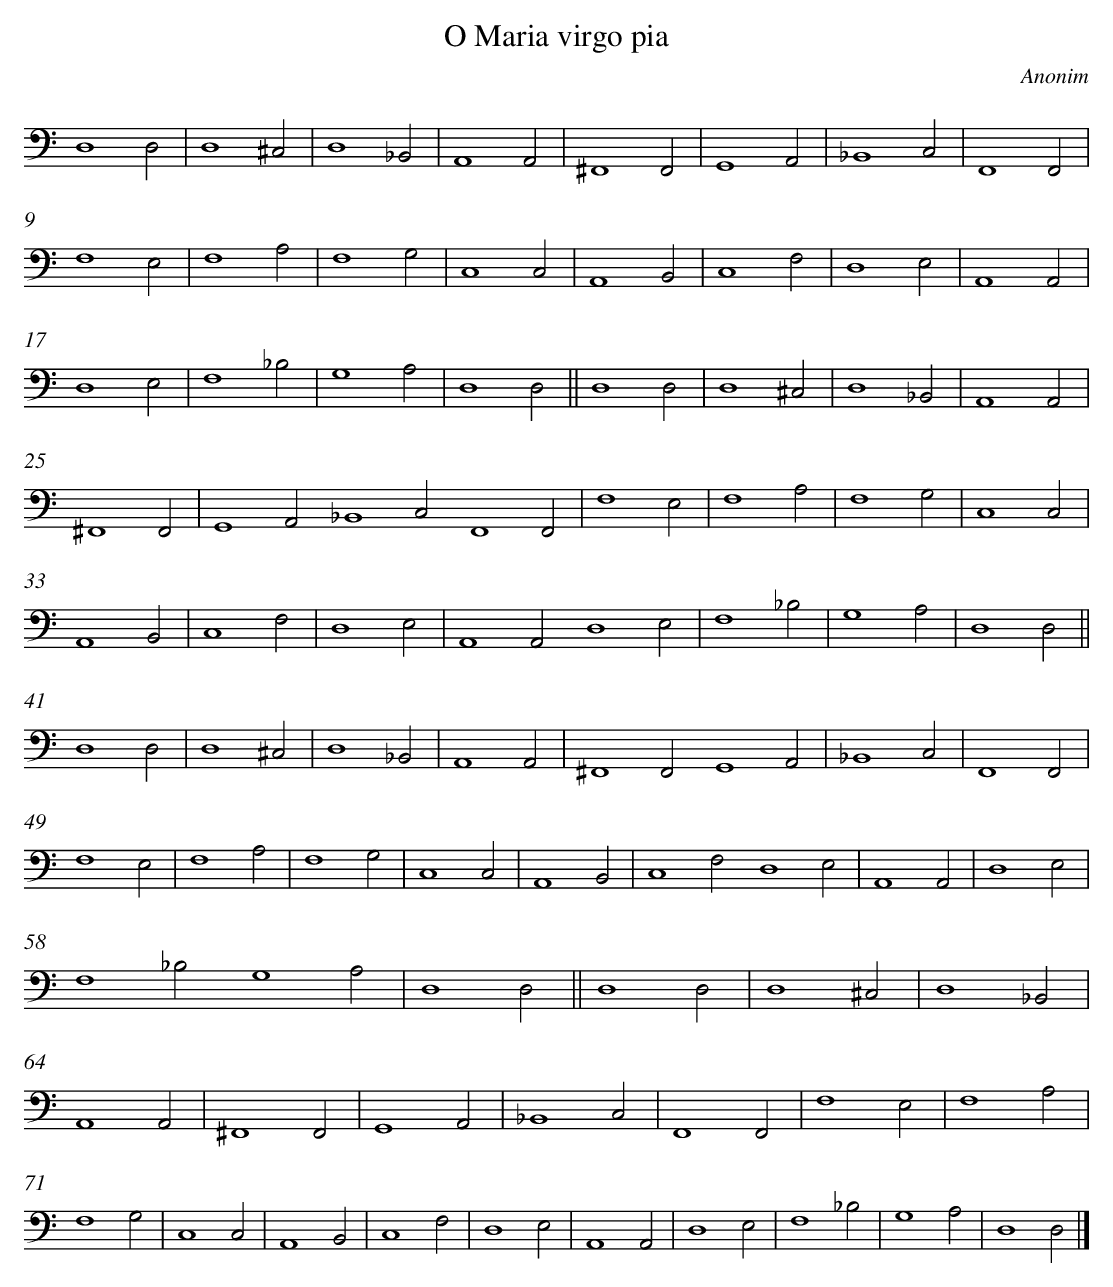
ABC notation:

X:1
T: O Maria virgo pia
C: Anonim
L: 1/4
K: C clef=bass
D,4D,2 |
D,4^C,2 |
D,4_B,,2 |
A,,4A,,2 |
^F,,4F,,2 |
G,,4A,,2 |
_B,,4C,2 |
F,,4F,,2 |
F,4E,2 |
F,4A,2 |
F,4G,2 |
C,4C,2 |
A,,4B,,2 |
C,4F,2 |
D,4E,2 |
A,,4A,,2 |
D,4E,2 |
F,4_B,2 |
G,4A,2 |
D,4D,2 ||
D,4D,2 |
D,4^C,2 |
D,4_B,,2 |
A,,4A,,2 |
^F,,4F,,2 |
G,,4A,,2 [|]
_B,,4C,2 [|]
F,,4F,,2 |
F,4E,2 |
F,4A,2 |
F,4G,2 |
C,4C,2 |
A,,4B,,2 |
C,4F,2 |
D,4E,2 |
A,,4A,,2 [|]
D,4E,2 |
F,4_B,2 |
G,4A,2 |
D,4D,2 ||
D,4D,2 |
D,4^C,2 |
D,4_B,,2 |
A,,4A,,2 |
^F,,4F,,2 [|]
G,,4A,,2 |
_B,,4C,2 |
F,,4F,,2 |
F,4E,2 |
F,4A,2 |
F,4G,2 |
C,4C,2 |
A,,4B,,2 |
C,4F,2 [|]
D,4E,2 |
A,,4A,,2 |
D,4E,2 |
F,4_B,2 [|]
G,4A,2 |
D,4D,2 ||
D,4D,2 |
D,4^C,2 |
D,4_B,,2 |
A,,4A,,2 |
^F,,4F,,2 |
G,,4A,,2 |
_B,,4C,2 |
F,,4F,,2 |
F,4E,2 |
F,4A,2 |
F,4G,2 |
C,4C,2 |
A,,4B,,2 |
C,4F,2 |
D,4E,2 |
A,,4A,,2 |
D,4E,2 |
F,4_B,2 |
G,4A,2 |
D,4D,2 |]
